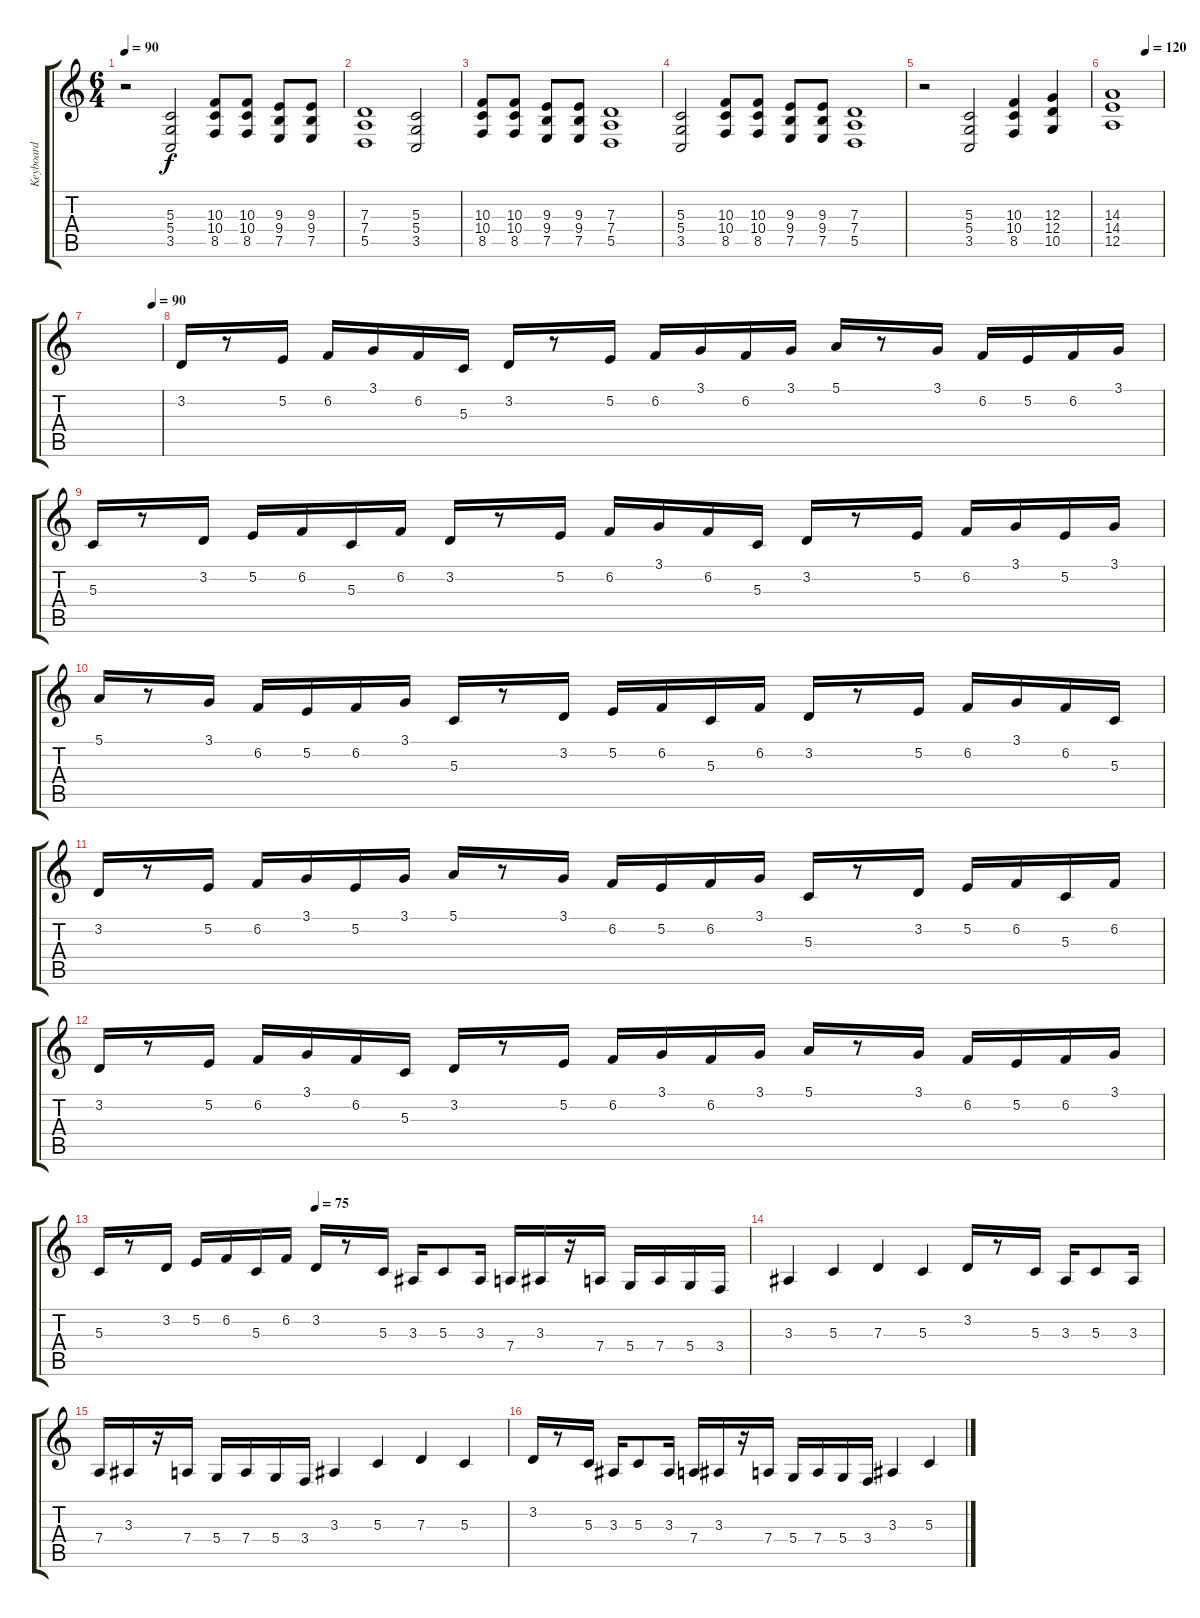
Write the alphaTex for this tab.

\track ("Keyboard" "Keyboard") {instrument stringensemble1}
\staff {score tabs}
\tuning (E4 B3 G3 D3 A2 E2) {hide}
\ts (6 4)
\tempo 90
\clef g2
\ks c
r.2{dy f} (5.3 5.4 3.5).2 (10.3 10.4 8.5).8 (10.3 10.4 8.5).8 (9.3 9.4 7.5).8 (9.3 9.4 7.5).8 |
(7.3 7.4 5.5).1 (5.3 5.4 3.5).2 |
(10.3 10.4 8.5).8 (10.3 10.4 8.5).8 (9.3 9.4 7.5).8 (9.3 9.4 7.5).8 (7.3 7.4 5.5).1 |
(5.3 5.4 3.5).2 (10.3 10.4 8.5).8 (10.3 10.4 8.5).8 (9.3 9.4 7.5).8 (9.3 9.4 7.5).8 (7.3 7.4 5.5).1 |
r.2 (5.3 5.4 3.5).2 (10.3 10.4 8.5).4 (12.3 12.4 10.5).4 |
\tempo (120 0.6666666666666666)
(14.3 14.4 12.5).1 |
\tempo (90 0.875)
|
3.2.16 r.8 5.2.16 6.2.16 3.1.16 6.2.16 5.3.16 3.2.16 r.8 5.2.16 6.2.16 3.1.16 6.2.16 3.1.16 5.1.16 r.8 3.1.16 6.2.16 5.2.16 6.2.16 3.1.16 |
5.3.16 r.8 3.2.16 5.2.16 6.2.16 5.3.16 6.2.16 3.2.16 r.8 5.2.16 6.2.16 3.1.16 6.2.16 5.3.16 3.2.16 r.8 5.2.16 6.2.16 3.1.16 5.2.16 3.1.16 |
5.1.16 r.8 3.1.16 6.2.16 5.2.16 6.2.16 3.1.16 5.3.16 r.8 3.2.16 5.2.16 6.2.16 5.3.16 6.2.16 3.2.16 r.8 5.2.16 6.2.16 3.1.16 6.2.16 5.3.16 |
3.2.16 r.8 5.2.16 6.2.16 3.1.16 5.2.16 3.1.16 5.1.16 r.8 3.1.16 6.2.16 5.2.16 6.2.16 3.1.16 5.3.16 r.8 3.2.16 5.2.16 6.2.16 5.3.16 6.2.16 |
3.2.16 r.8 5.2.16 6.2.16 3.1.16 6.2.16 5.3.16 3.2.16 r.8 5.2.16 6.2.16 3.1.16 6.2.16 3.1.16 5.1.16 r.8 3.1.16 6.2.16 5.2.16 6.2.16 3.1.16 |
\tempo (75 0.3333333333333333)
5.3.16 r.8 3.2.16 5.2.16 6.2.16 5.3.16 6.2.16 3.2.16 r.8 5.3.16 3.3.16 5.3.8 3.3.16 7.4.16 3.3.16 r.16 7.4.16 5.4.16 7.4.16 5.4.16 3.4.16 |
3.3.4 5.3.4 7.3.4 5.3.4 3.2.16 r.8 5.3.16 3.3.16 5.3.8 3.3.16 |
7.4.16 3.3.16 r.16 7.4.16 5.4.16 7.4.16 5.4.16 3.4.16 3.3.4 5.3.4 7.3.4 5.3.4 |
3.2.16 r.8 5.3.16 3.3.16 5.3.8 3.3.16 7.4.16 3.3.16 r.16 7.4.16 5.4.16 7.4.16 5.4.16 3.4.16 3.3.4 5.3.4
